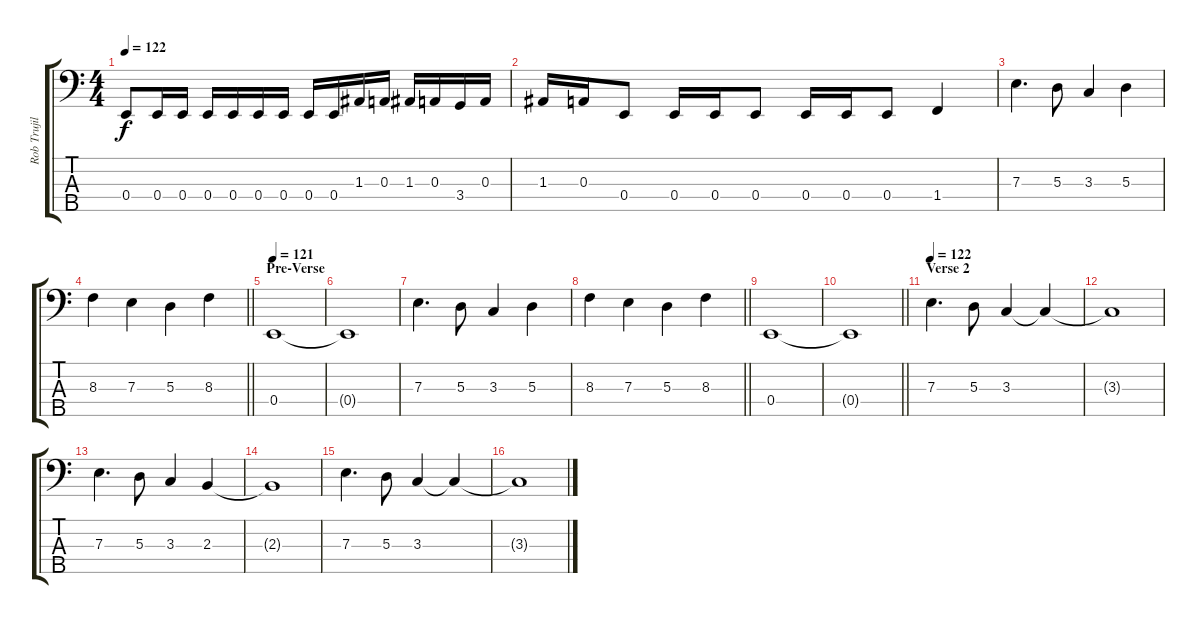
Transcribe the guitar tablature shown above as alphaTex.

\track ("Rob Trujillo" "Rob Trujil") {instrument electricbassfinger}
\staff {score tabs}
\tuning (G2 D2 A1 E1 B0) {hide}
\ts (4 4)
\tempo 122
\clef f4
\ks c
0.4.8{dy f} 0.4.16 0.4.16 0.4.16 0.4.16 0.4.16 0.4.16 0.4.16 0.4.16 1.3.16 0.3.16 1.3.16 0.3.16 3.4.16 0.3.16 |
1.3.16 0.3.16 0.4.8 0.4.16 0.4.16 0.4.8 0.4.16 0.4.16 0.4.8 1.4.4 |
7.3.4{d} 5.3.8 3.3.4 5.3.4 |
\barLineRight lightlight
8.3.4 7.3.4 5.3.4 8.3.4 |
\section ("" "Pre-Verse")
\tempo 121
0.4.1 |
0.4{t}.1 |
7.3.4{d} 5.3.8 3.3.4 5.3.4 |
\barLineRight lightlight
8.3.4 7.3.4 5.3.4 8.3.4 |
0.4.1 |
\barLineRight lightlight
0.4{t}.1 |
\section ("" "Verse 2")
\tempo 122
7.3.4{d} 5.3.8 3.3.4 3.3{t}.4 |
3.3{t}.1 |
7.3.4{d} 5.3.8 3.3.4 2.3.4 |
2.3{t}.1 |
7.3.4{d} 5.3.8 3.3.4 3.3{t}.4 |
3.3{t}.1
